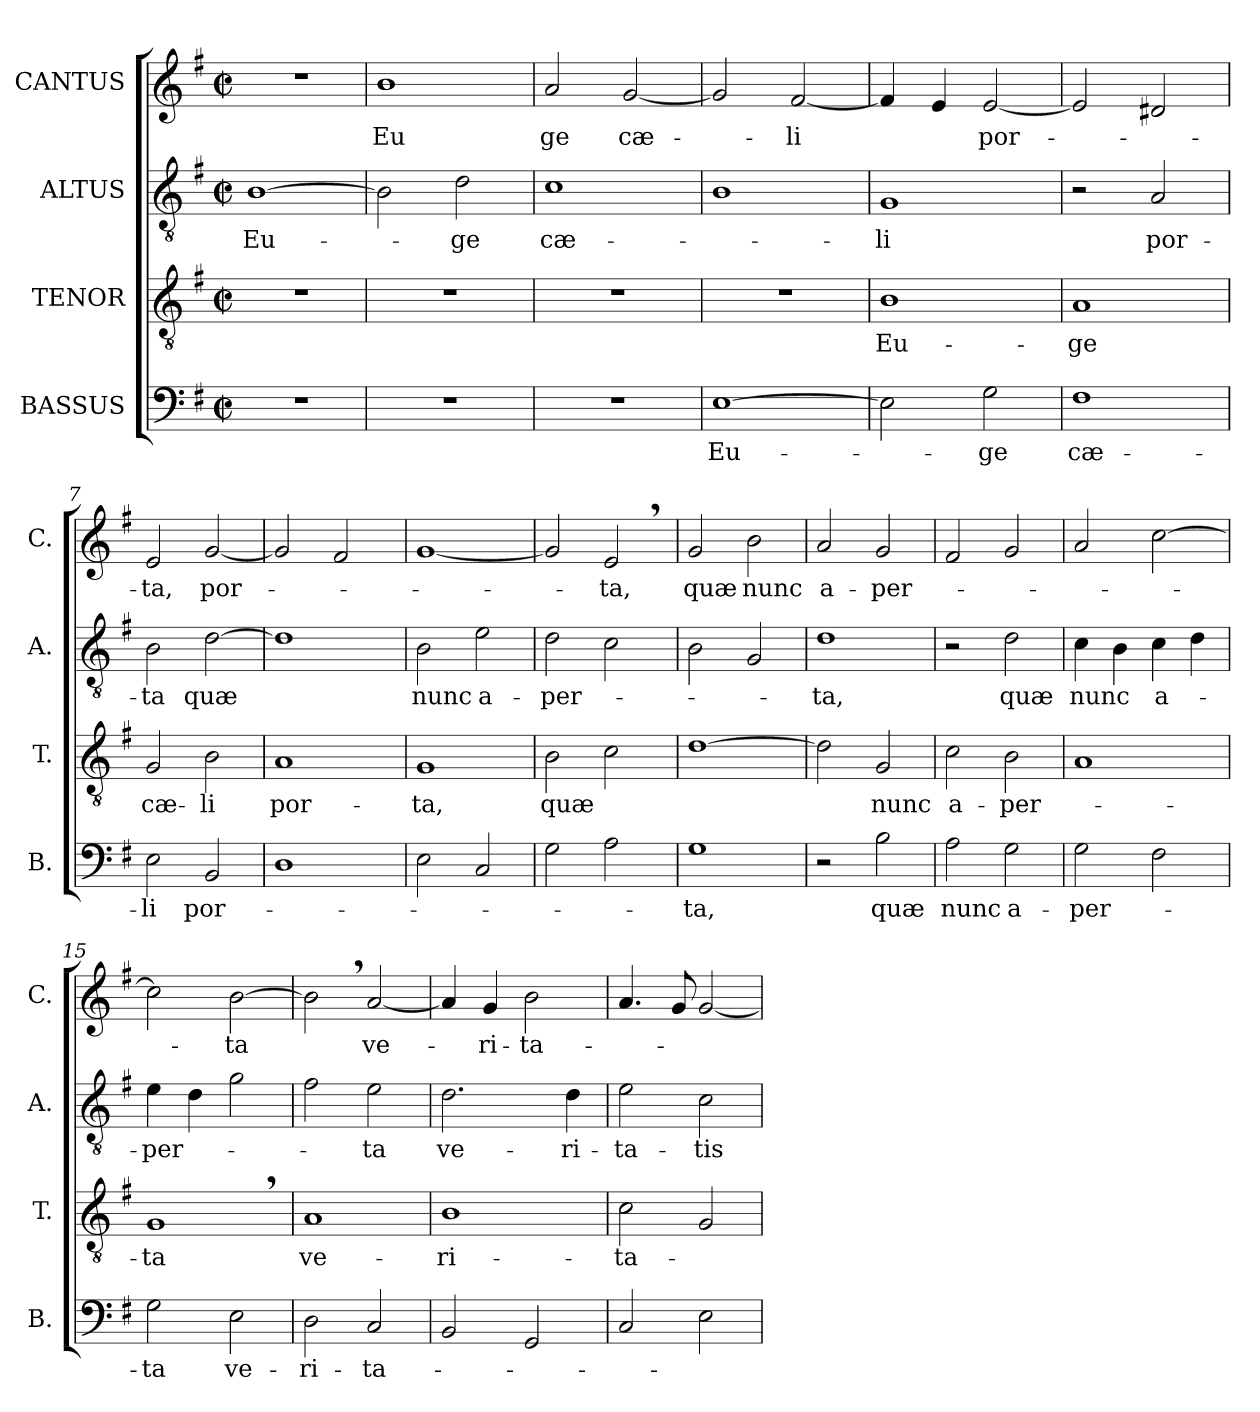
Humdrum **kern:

**kern	**text	**kern	**text	**kern	**text	**kern	**text
*part4	*part4	*part3	*part3	*part2	*part2	*part1	*part1
*staff4	*staff4	*staff3	*staff3	*staff2	*staff2	*staff1	*staff1
*I"BASSUS	*	*I"TENOR	*	*I"ALTUS	*	*I"CANTUS	*
*I'B.	*	*I'T.	*	*I'A.	*	*I'C.	*
*clefF4	*	*clefGv2	*	*clefGv2	*	*clefG2	*
*k[f#]	*	*k[f#]	*	*k[f#]	*	*k[f#]	*
*M2/2	*	*M2/2	*	*M2/2	*	*M2/2	*
*met(c|)	*	*met(c|)	*	*met(c|)	*	*met(c|)	*
=1	=1	=1	=1	=1	=1	=1	=1
1r	.	1r	.	[1B	Eu-	1r	.
=2	=2	=2	=2	=2	=2	=2	=2
1r	.	1r	.	2B\]	.	1b	Eu
.	.	.	.	2d\	-ge	.	.
=3	=3	=3	=3	=3	=3	=3	=3
1r	.	1r	.	1c	cæ-	2a/	-ge
.	.	.	.	.	.	[2g/	cæ-
=4	=4	=4	=4	=4	=4	=4	=4
[1E	Eu-	1r	.	1B	.	2g/]	.
.	.	.	.	.	.	[2f#/	-li
=5	=5	=5	=5	=5	=5	=5	=5
2E\]	.	1B	Eu-	1G	-li	4f#/]	.
.	.	.	.	.	.	4e/	.
2G\	-ge	.	.	.	.	[2e/	por-
=6	=6	=6	=6	=6	=6	=6	=6
1F#	cæ-	1A	-ge	2r	.	2e/]	.
.	.	.	.	2A/	por-	2d#X/	.
=7	=7	=7	=7	=7	=7	=7	=7
2E\	-li	2G/	cæ-	2B\	-ta	2e/	-ta,
2BB/	por-	2B\	-li	[2d\	quæ	[2g/	por-
=8	=8	=8	=8	=8	=8	=8	=8
1D	.	1A	por-	1d]	.	2g/]	.
.	.	.	.	.	.	2f#/	.
=9	=9	=9	=9	=9	=9	=9	=9
2E\	.	1G	-ta,	2B\	nunc	[1g	.
2C/	.	.	.	2e\	a-	.	.
=10	=10	=10	=10	=10	=10	=10	=10
2G\	.	2B\	quæ	2d\	-per-	2g/]	.
2A\	.	2c\	.	2c\	.	2e,/	-ta,
=11	=11	=11	=11	=11	=11	=11	=11
1G	-ta,	[1d	.	2B\	.	2g/	quæ
.	.	.	.	2G/	.	2b\	nunc
=12	=12	=12	=12	=12	=12	=12	=12
2r	.	2d\]	.	1d	-ta,	2a/	a-
2B\	quæ	2G/	nunc	.	.	2g/	-per-
=13	=13	=13	=13	=13	=13	=13	=13
2A\	nunc	2c\	a-	2r	.	2f#/	.
2G\	a-	2B\	-per-	2d\	quæ	2g/	.
=14	=14	=14	=14	=14	=14	=14	=14
2G\	-per-	1A	.	4c\	nunc	2a/	.
.	.	.	.	4B\	.	.	.
2F#\	.	.	.	4c\	a-	[2cc\	.
.	.	.	.	4d\	.	.	.
=15	=15	=15	=15	=15	=15	=15	=15
2G\	-ta	1G,	-ta	4e\	-per-	2cc\]	.
.	.	.	.	4d\	.	.	.
2E\	ve-	.	.	2g\	.	[2b\	-ta
=16	=16	=16	=16	=16	=16	=16	=16
2D\	-ri-	1A	ve-	2f#\	.	2b,\]	.
2C/	-ta-	.	.	2e\	-ta	[2a/	ve-
=17	=17	=17	=17	=17	=17	=17	=17
2BB/	.	1B	-ri-	2.d\	ve-	4a/]	.
.	.	.	.	.	.	4g/	-ri-
2GG/	.	.	.	.	.	2b\	-ta-
.	.	.	.	4d\	-ri-	.	.
=18	=18	=18	=18	=18	=18	=18	=18
2C/	.	2c\	-ta-	2e\	-ta-	4.a/	.
.	.	.	.	.	.	8g/	.
2E\	.	2G/	.	2c\	-tis	[2g/	.
=	=	=	=	=	=	=	=
*-	*-	*-	*-	*-	*-	*-	*-
